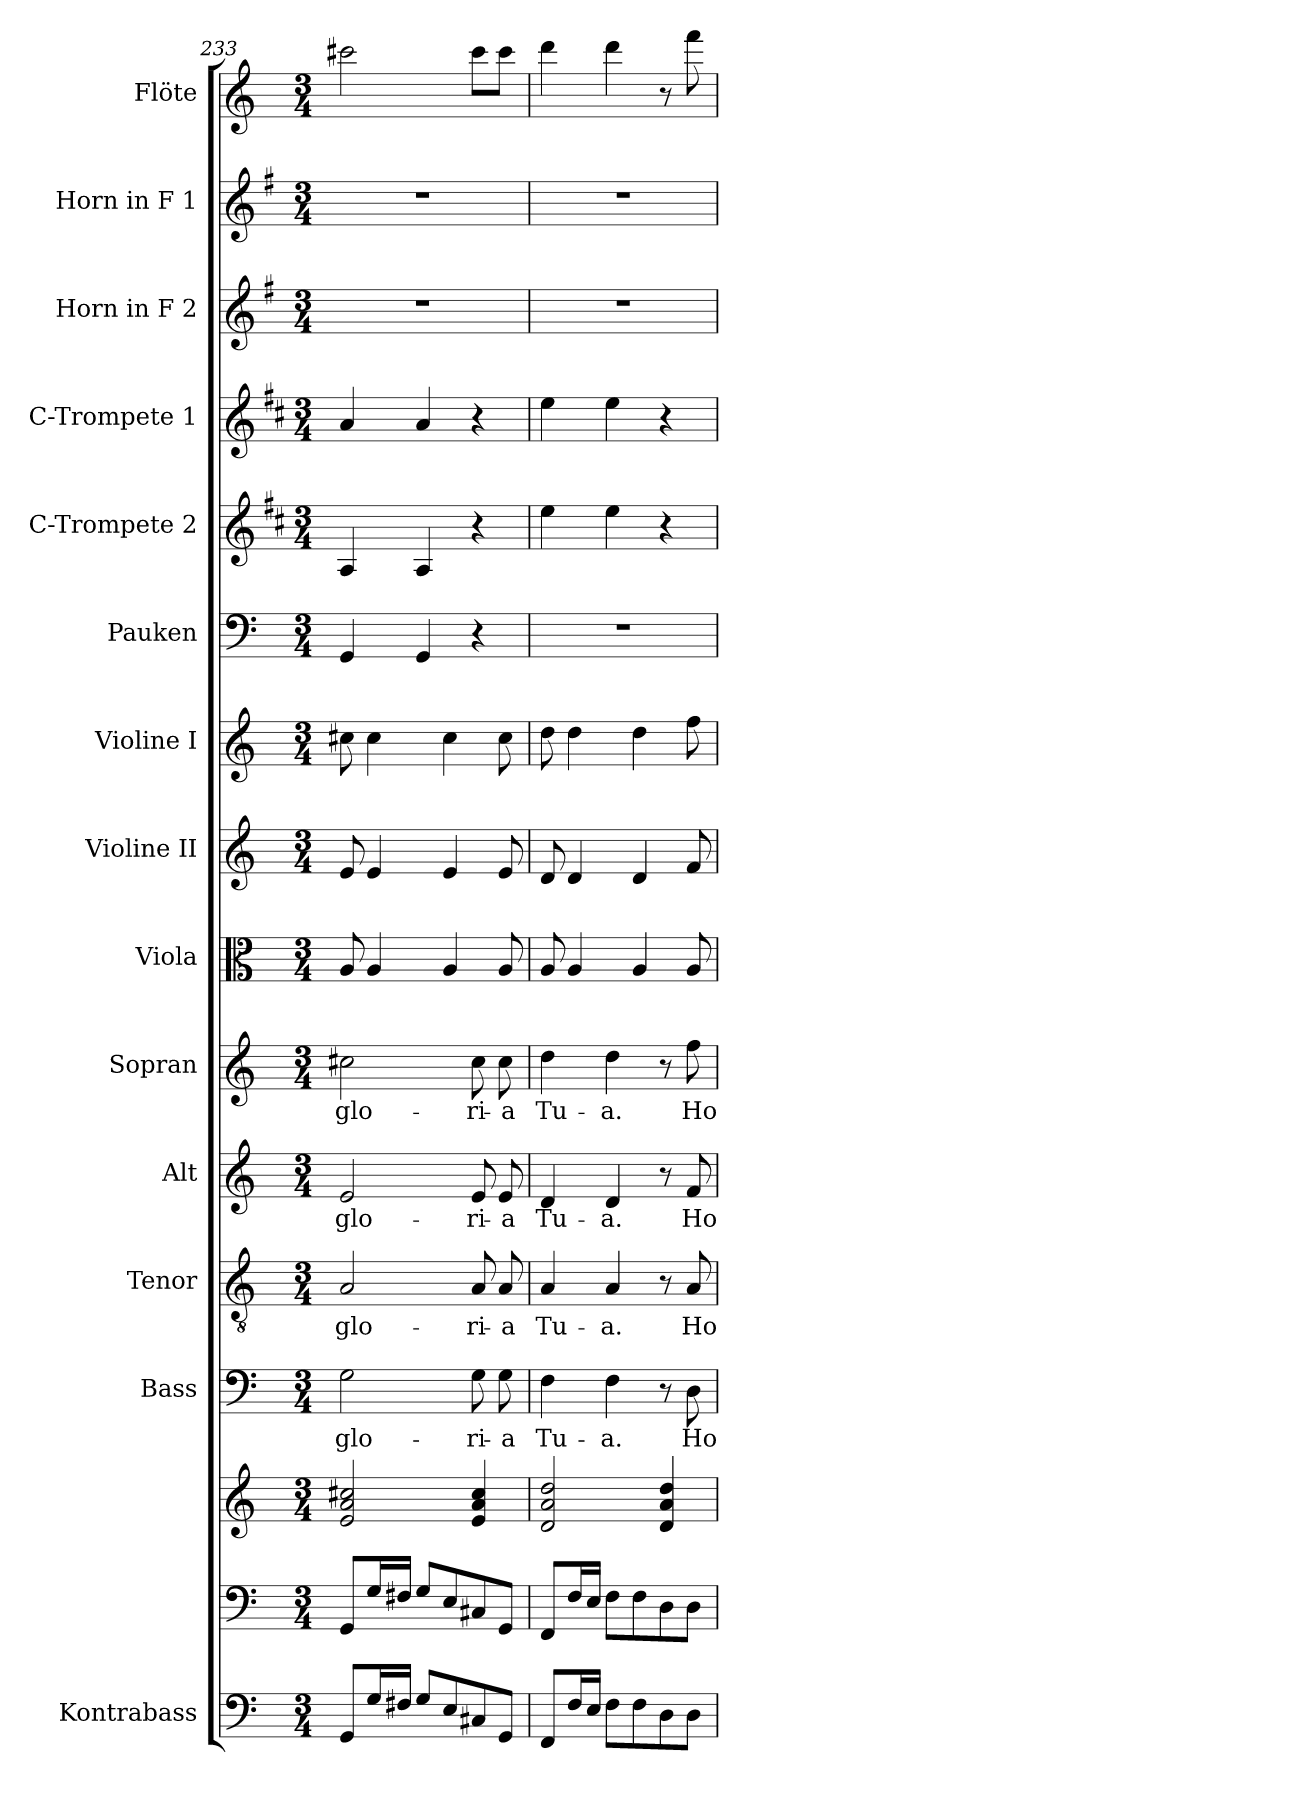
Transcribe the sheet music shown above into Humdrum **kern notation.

**kern	**kern	**kern	**kern	**text	**kern	**text	**kern	**text	**kern	**text	**kern	**kern	**kern	**kern	**kern	**kern	**kern	**kern	**kern
*part15	*part14	*part14	*part13	*part13	*part12	*part12	*part11	*part11	*part10	*part10	*part9	*part8	*part7	*part6	*part5	*part4	*part3	*part2	*part1
*staff16	*staff15	*staff14	*staff13	*staff13	*staff12	*staff12	*staff11	*staff11	*staff10	*staff10	*staff9	*staff8	*staff7	*staff6	*staff5	*staff4	*staff3	*staff2	*staff1
*I"Kontrabass	*	*	*I"Bass	*	*I"Tenor	*	*I"Alt	*	*I"Sopran	*	*I"Viola	*I"Violine II	*I"Violine I	*I"Pauken	*I"C-Trompete 2	*I"C-Trompete 1	*I"Horn in F 2	*I"Horn in F 1	*I"Flöte
*I'Kb.	*	*	*I'B.	*	*I'T.	*	*I'A.	*	*I'S.	*	*I'Vla.	*I'Vl. II	*I'Vl. I	*I'Pk.	*I'C Trp. 2	*I'C Trp. 1	*	*	*I'Fl.
*clefF4	*clefF4	*clefG2	*clefF4	*	*clefGv2	*	*clefG2	*	*clefG2	*	*clefC3	*clefG2	*clefG2	*clefF4	*clefG2	*clefG2	*clefG2	*clefG2	*clefG2
*ITrd7c12	*	*	*	*	*	*	*	*	*	*	*	*	*	*	*ITrd1c2	*ITrd1c2	*ITrd4c7	*ITrd4c7	*
*k[]	*k[]	*k[]	*k[]	*	*k[]	*	*k[]	*	*k[]	*	*k[]	*k[]	*k[]	*k[]	*k[]	*k[]	*k[]	*k[]	*k[]
*C:	*C:	*C:	*C:	*	*C:	*	*C:	*	*C:	*	*C:	*C:	*C:	*C:	*C:	*C:	*C:	*C:	*C:
*M3/4	*M3/4	*M3/4	*M3/4	*	*M3/4	*	*M3/4	*	*M3/4	*	*M3/4	*M3/4	*M3/4	*M3/4	*M3/4	*M3/4	*M3/4	*M3/4	*M3/4
=233	=233	=233	=233	=233	=233	=233	=233	=233	=233	=233	=233	=233	=233	=233	=233	=233	=233	=233	=233
!	!	!	!	!LO:LY:b	!	!LO:LY:b	!	!LO:LY:b	!	!LO:LY:b	!	!	!	!	!	!	!	!	!
8GGG/L	8GG/L	2e/ 2a/ 2cc#X/	2G\	glo-	2A/	glo-	2e/	glo-	2cc#X\	glo-	8A/	8e/	8cc#X\	4GG/	4G/	4g/	2.r	2.r	2ccc#X\
16GG/L	16G/L	.	.	.	.	.	.	.	.	.	4A/	4e/	4cc#\	.	.	.	.	.	.
16FF#X/JJ	16F#X/JJ	.	.	.	.	.	.	.	.	.	.	.	.	.	.	.	.	.	.
8GG/L	8G/L	.	.	.	.	.	.	.	.	.	.	.	.	4GG/	4G/	4g/	.	.	.
8EE/	8E/	.	.	.	.	.	.	.	.	.	4A/	4e/	4cc#\	.	.	.	.	.	.
!	!	!	!	!LO:LY:b	!	!LO:LY:b	!	!LO:LY:b	!	!LO:LY:b	!	!	!	!	!	!	!	!	!
8CC#X/	8C#X/	4e/ 4a/ 4cc#/	8G\	-ri-	8A/	-ri-	8e/	-ri-	8cc#\	-ri-	.	.	.	4r	4r	4r	.	.	8ccc#\L
!	!	!	!	!LO:LY:b	!	!LO:LY:b	!	!LO:LY:b	!	!LO:LY:b	!	!	!	!	!	!	!	!	!
8GGG/J	8GG/J	.	8G\	-a	8A/	-a	8e/	-a	8cc#\	-a	8A/	8e/	8cc#\	.	.	.	.	.	8ccc#\J
=234	=234	=234	=234	=234	=234	=234	=234	=234	=234	=234	=234	=234	=234	=234	=234	=234	=234	=234	=234
!	!	!	!	!LO:LY:b	!	!LO:LY:b	!	!LO:LY:b	!	!LO:LY:b	!	!	!	!	!	!	!	!	!
8FFF/L	8FF/L	2d/ 2a/ 2dd/	4F\	Tu-	4A/	Tu-	4d/	Tu-	4dd\	Tu-	8A/	8d/	8dd\	2.r	4dd\	4dd\	2.r	2.r	4ddd\
16FF/L	16F/L	.	.	.	.	.	.	.	.	.	4A/	4d/	4dd\	.	.	.	.	.	.
16EE/JJ	16E/JJ	.	.	.	.	.	.	.	.	.	.	.	.	.	.	.	.	.	.
!	!	!	!	!LO:LY:b	!	!LO:LY:b	!	!LO:LY:b	!	!LO:LY:b	!	!	!	!	!	!	!	!	!
8FF\L	8F\L	.	4F\	-a.	4A/	-a.	4d/	-a.	4dd\	-a.	.	.	.	.	4dd\	4dd\	.	.	4ddd\
8FF\	8F\	.	.	.	.	.	.	.	.	.	4A/	4d/	4dd\	.	.	.	.	.	.
8DD\	8D\	4d/ 4a/ 4dd/	8r	.	8r	.	8r	.	8r	.	.	.	.	.	4r	4r	.	.	8r
!	!	!	!	!LO:LY:b	!	!LO:LY:b	!	!LO:LY:b	!	!LO:LY:b	!	!	!	!	!	!	!	!	!
8DD\J	8D\J	.	8D\	Ho-	8A/	Ho-	8f/	Ho-	8ff\	Ho-	8A/	8f/	8ff\	.	.	.	.	.	8fff\
=	=	=	=	=	=	=	=	=	=	=	=	=	=	=	=	=	=	=	=
*-	*-	*-	*-	*-	*-	*-	*-	*-	*-	*-	*-	*-	*-	*-	*-	*-	*-	*-	*-
